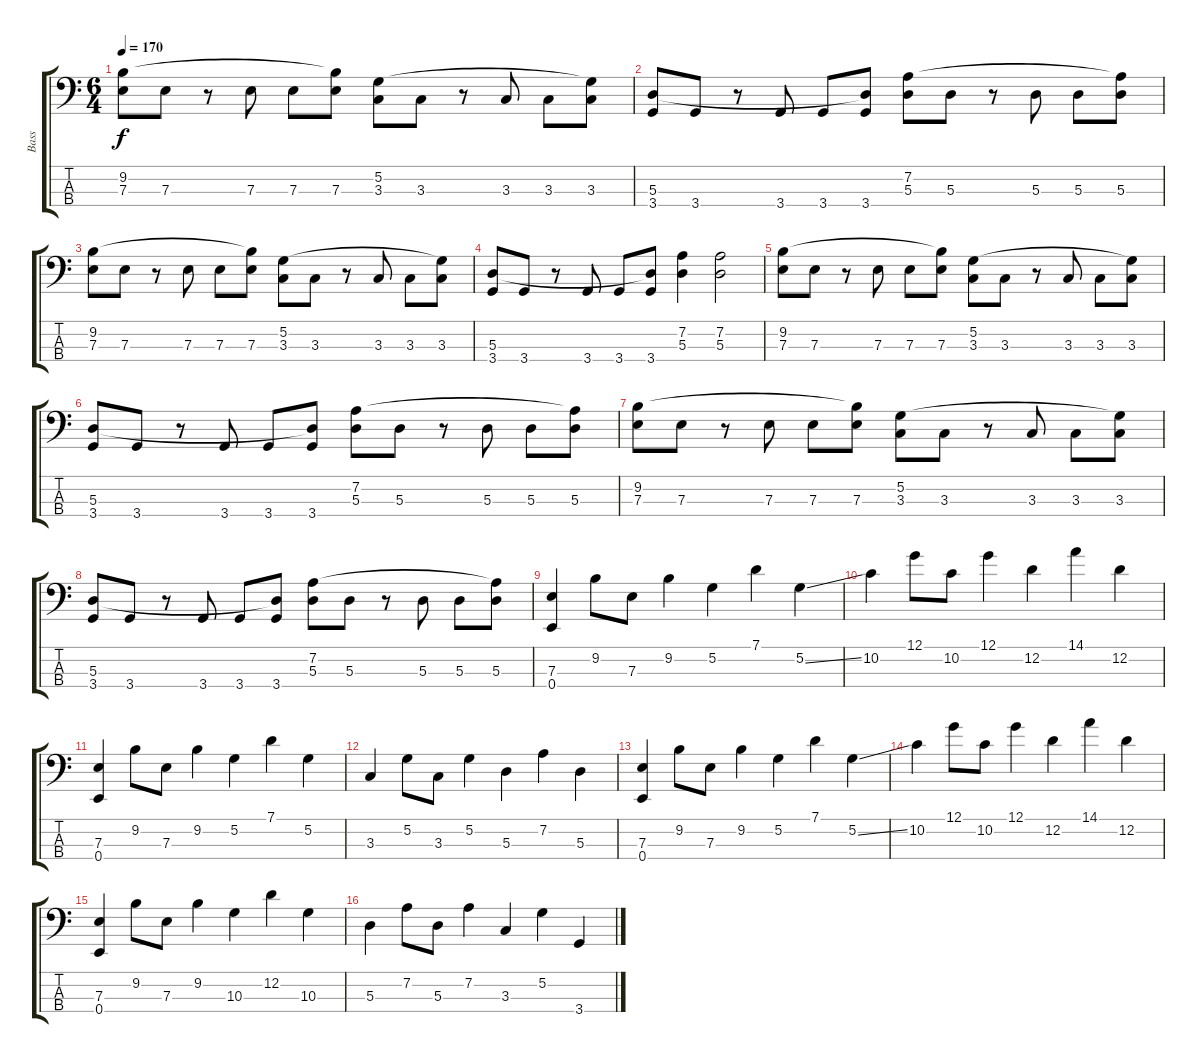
\track ("Bass" "Bass") {instrument electricbassfinger}
\staff {score tabs}
\tuning (G2 D2 A1 E1) {hide}
\ts (6 4)
\tempo 170
\clef f4
\ks c
(9.2 7.3).8{dy f} 7.3.8 r.8 7.3.8 7.3.8 (9.2{t} 7.3).8 (5.2 3.3).8 3.3.8 r.8 3.3.8 3.3.8 (5.2{t} 3.3).8 |
(5.3 3.4).8 3.4.8 r.8 3.4.8 3.4.8 (5.3{t} 3.4).8 (7.2 5.3).8 5.3.8 r.8 5.3.8 5.3.8 (7.2{t} 5.3).8 |
(9.2 7.3).8 7.3.8 r.8 7.3.8 7.3.8 (9.2{t} 7.3).8 (5.2 3.3).8 3.3.8 r.8 3.3.8 3.3.8 (5.2{t} 3.3).8 |
(5.3 3.4).8 3.4.8 r.8 3.4.8 3.4.8 (5.3{t} 3.4).8 (7.2 5.3).4 (7.2 5.3).2 |
(9.2 7.3).8 7.3.8 r.8 7.3.8 7.3.8 (9.2{t} 7.3).8 (5.2 3.3).8 3.3.8 r.8 3.3.8 3.3.8 (5.2{t} 3.3).8 |
(5.3 3.4).8 3.4.8 r.8 3.4.8 3.4.8 (5.3{t} 3.4).8 (7.2 5.3).8 5.3.8 r.8 5.3.8 5.3.8 (7.2{t} 5.3).8 |
(9.2 7.3).8 7.3.8 r.8 7.3.8 7.3.8 (9.2{t} 7.3).8 (5.2 3.3).8 3.3.8 r.8 3.3.8 3.3.8 (5.2{t} 3.3).8 |
(5.3 3.4).8 3.4.8 r.8 3.4.8 3.4.8 (5.3{t} 3.4).8 (7.2 5.3).8 5.3.8 r.8 5.3.8 5.3.8 (7.2{t} 5.3).8 |
(7.3 0.4).4 9.2.8 7.3.8 9.2.4 5.2.4 7.1.4 5.2{ss}.4 |
10.2.4 12.1.8 10.2.8 12.1.4 12.2.4 14.1.4 12.2.4 |
(7.3 0.4).4 9.2.8 7.3.8 9.2.4 5.2.4 7.1.4 5.2.4 |
3.3.4 5.2.8 3.3.8 5.2.4 5.3.4 7.2.4 5.3.4 |
(7.3 0.4).4 9.2.8 7.3.8 9.2.4 5.2.4 7.1.4 5.2{ss}.4 |
10.2.4 12.1.8 10.2.8 12.1.4 12.2.4 14.1.4 12.2.4 |
(7.3 0.4).4 9.2.8 7.3.8 9.2.4 10.3.4 12.2.4 10.3.4 |
5.3.4 7.2.8 5.3.8 7.2.4 3.3.4 5.2.4 3.4.4
